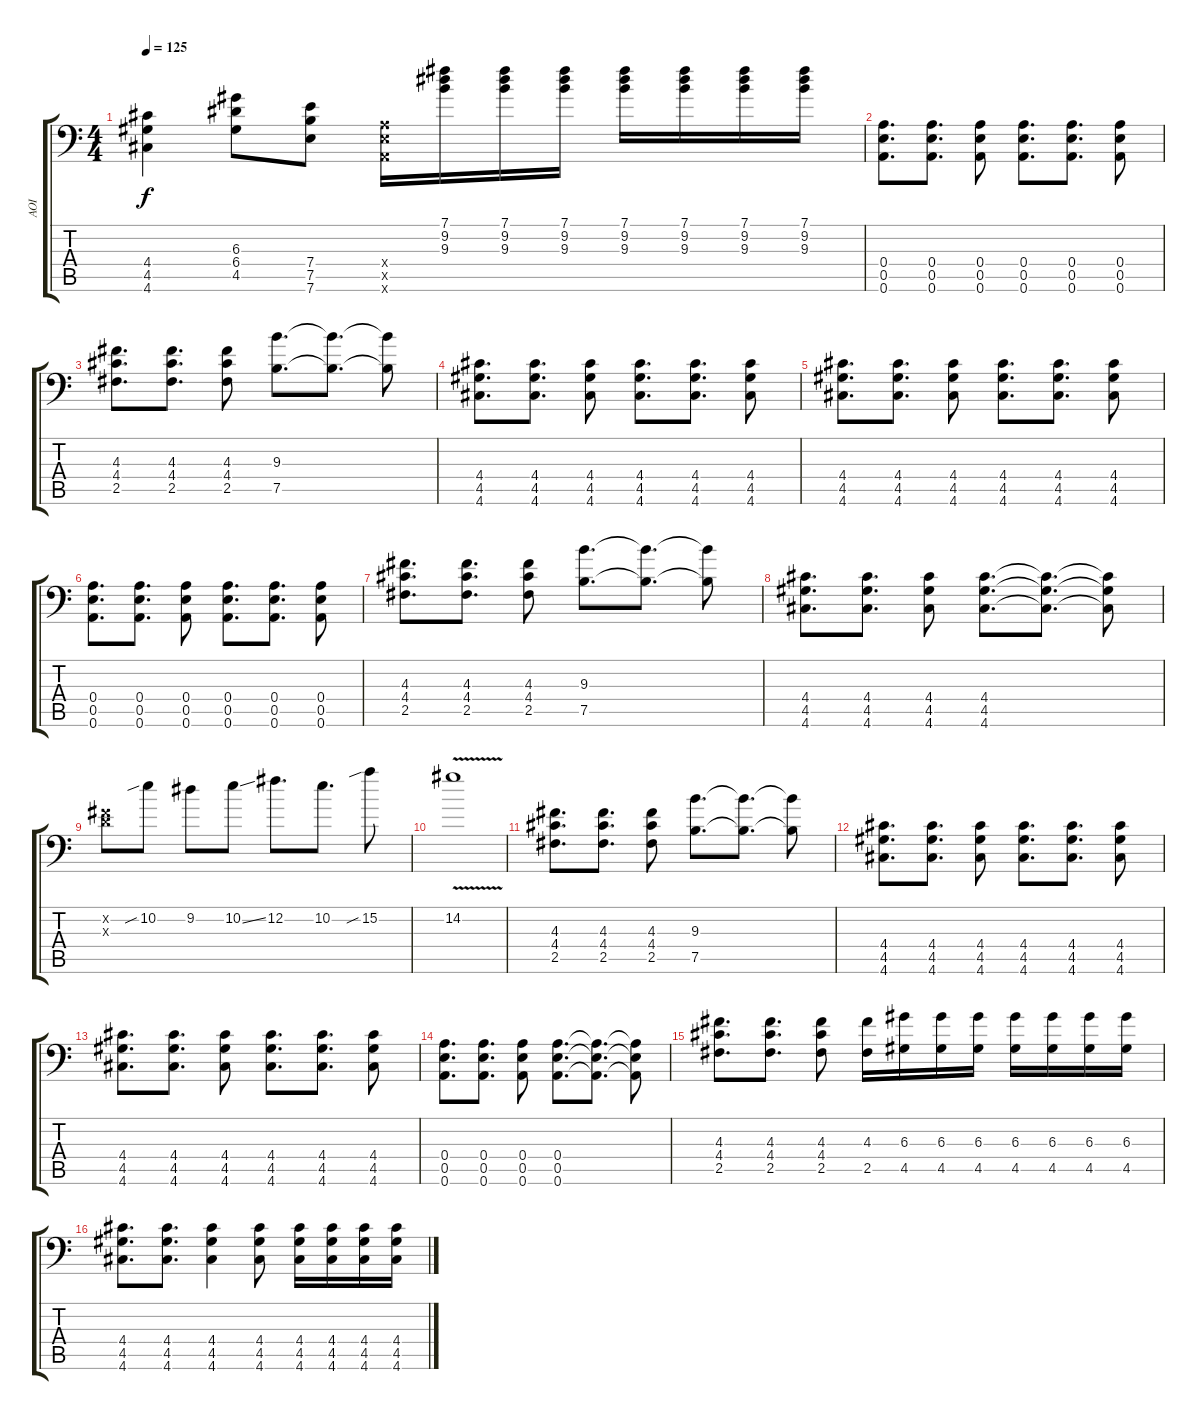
\track ("AOI" "AOI") {instrument distortionguitar}
\staff {score tabs}
\tuning (B3 Gb3 D3 A2 E2 A1) {hide}
\ts (4 4)
\tempo 125
\clef f4
\ks c
(4.4 4.5 4.6).4{dy f} (6.3 6.4 4.5).8 (7.4 7.5 7.6).8 (0.4{x} 0.5{x} 0.6{x}).16 (7.1 9.2 9.3).16 (7.1 9.2 9.3).16 (7.1 9.2 9.3).16 (7.1 9.2 9.3).16 (7.1 9.2 9.3).16 (7.1 9.2 9.3).16 (7.1 9.2 9.3).16 |
(0.4 0.5 0.6).8{d} (0.4 0.5 0.6).8{d} (0.4 0.5 0.6).8 (0.4 0.5 0.6).8{d} (0.4 0.5 0.6).8{d} (0.4 0.5 0.6).8 |
(4.3 4.4 2.5).8{d} (4.3 4.4 2.5).8{d} (4.3 4.4 2.5).8 (9.3 7.5).8{d} (9.3{t} 7.5{t}).8{d} (9.3{t} 7.5{t}).8 |
(4.4 4.5 4.6).8{d} (4.4 4.5 4.6).8{d} (4.4 4.5 4.6).8 (4.4 4.5 4.6).8{d} (4.4 4.5 4.6).8{d} (4.4 4.5 4.6).8 |
(4.4 4.5 4.6).8{d} (4.4 4.5 4.6).8{d} (4.4 4.5 4.6).8 (4.4 4.5 4.6).8{d} (4.4 4.5 4.6).8{d} (4.4 4.5 4.6).8 |
(0.4 0.5 0.6).8{d} (0.4 0.5 0.6).8{d} (0.4 0.5 0.6).8 (0.4 0.5 0.6).8{d} (0.4 0.5 0.6).8{d} (0.4 0.5 0.6).8 |
(4.3 4.4 2.5).8{d} (4.3 4.4 2.5).8{d} (4.3 4.4 2.5).8 (9.3 7.5).8{d} (9.3{t} 7.5{t}).8{d} (9.3{t} 7.5{t}).8 |
(4.4 4.5 4.6).8{d} (4.4 4.5 4.6).8{d} (4.4 4.5 4.6).8 (4.4 4.5 4.6).8{d} (4.4{t} 4.5{t} 4.6{t}).8{d} (4.4{t} 4.5{t} 4.6{t}).8 |
(0.2{x} 0.3{x}).8 10.2{sib}.8 9.2.8 10.2{ss}.8 12.2.8{d} 10.2.8{d} 15.2{sib}.8 |
14.2{v}.1 |
(4.3 4.4 2.5).8{d} (4.3 4.4 2.5).8{d} (4.3 4.4 2.5).8 (9.3 7.5).8{d} (9.3{t} 7.5{t}).8{d} (9.3{t} 7.5{t}).8 |
(4.4 4.5 4.6).8{d} (4.4 4.5 4.6).8{d} (4.4 4.5 4.6).8 (4.4 4.5 4.6).8{d} (4.4 4.5 4.6).8{d} (4.4 4.5 4.6).8 |
(4.4 4.5 4.6).8{d} (4.4 4.5 4.6).8{d} (4.4 4.5 4.6).8 (4.4 4.5 4.6).8{d} (4.4 4.5 4.6).8{d} (4.4 4.5 4.6).8 |
(0.4 0.5 0.6).8{d} (0.4 0.5 0.6).8{d} (0.4 0.5 0.6).8 (0.4 0.5 0.6).8{d} (0.4{t} 0.5{t} 0.6{t}).8{d} (0.4{t} 0.5{t} 0.6{t}).8 |
(4.3 4.4 2.5).8{d} (4.3 4.4 2.5).8{d} (4.3 4.4 2.5).8 (4.3 2.5).16 (6.3 4.5).16 (6.3 4.5).16 (6.3 4.5).16 (6.3 4.5).16 (6.3 4.5).16 (6.3 4.5).16 (6.3 4.5).16 |
(4.4 4.5 4.6).8{d} (4.4 4.5 4.6).8{d} (4.4 4.5 4.6).4 (4.4 4.5 4.6).8 (4.4 4.5 4.6).16 (4.4 4.5 4.6).16 (4.4 4.5 4.6).16 (4.4 4.5 4.6).16
